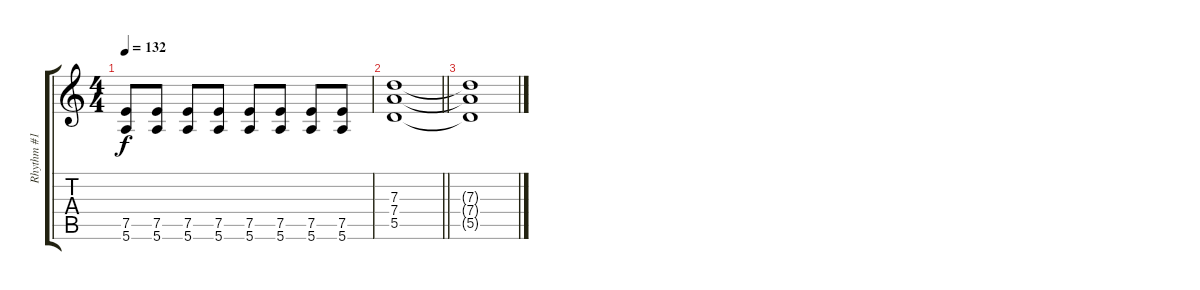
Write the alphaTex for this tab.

\track ("Rhythm #1" "Rhythm #1") {instrument overdrivenguitar}
\staff {score tabs}
\tuning (E4 B3 G3 D3 A2 E2) {hide}
\ts (4 4)
\tempo 132
\clef g2
\ks c
(7.5 5.6).8{dy f} (7.5 5.6).8 (7.5 5.6).8 (7.5 5.6).8 (7.5 5.6).8 (7.5 5.6).8 (7.5 5.6).8 (7.5 5.6).8 |
\barLineRight lightlight
(7.3 7.4 5.5).1 |
(7.3{t} 7.4{t} 5.5{t}).1
